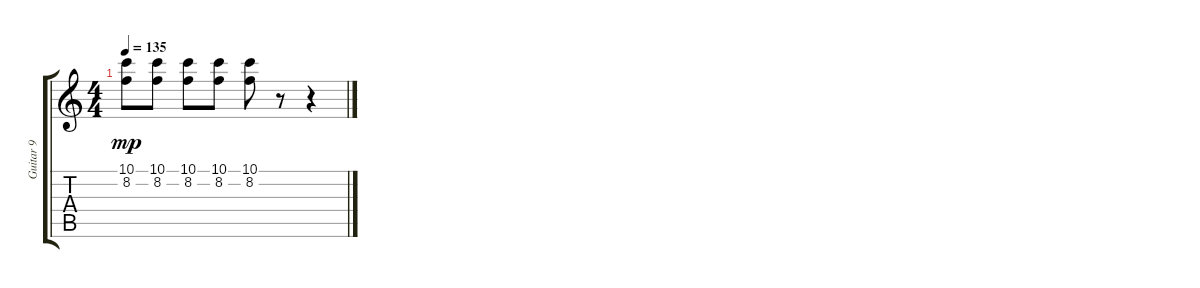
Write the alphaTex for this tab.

\track ("Guitar 9" "Guitar 9") {instrument electricguitarclean}
\staff {score tabs}
\tuning (D4 A3 F3 C3 G2 C2) {hide}
\ts (4 4)
\tempo 135
\clef g2
\ks c
(10.1 8.2).8{dy mp} (10.1 8.2).8 (10.1 8.2).8 (10.1 8.2).8 (10.1 8.2).8 r.8 r.4
